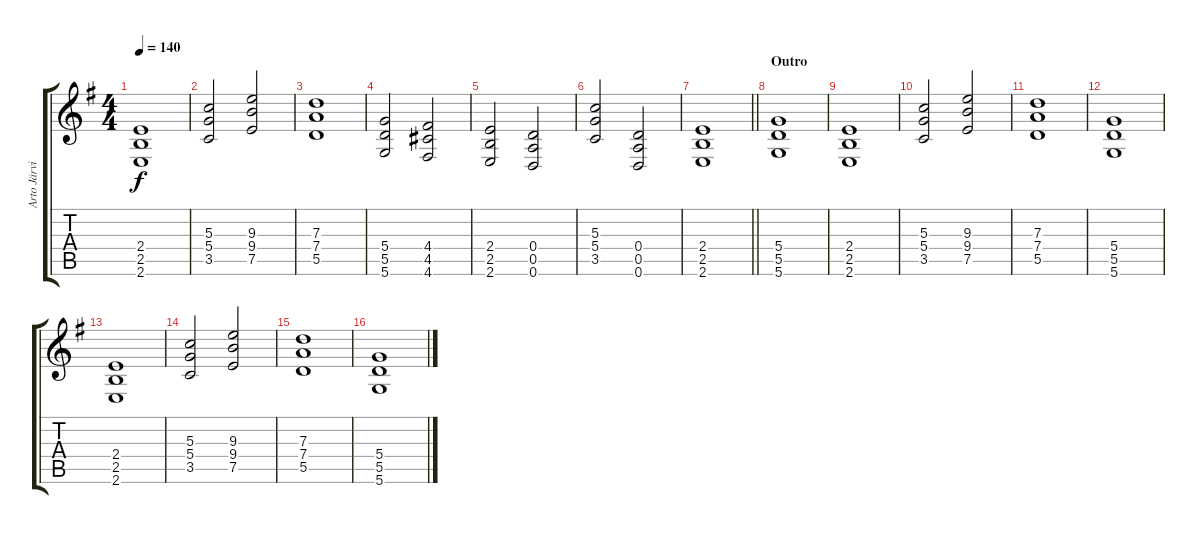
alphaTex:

\track ("Arto Järvinen" "Arto Järvi") {instrument overdrivenguitar}
\staff {score tabs}
\tuning (E4 B3 G3 D3 A2 D2) {hide}
\ts (4 4)
\tempo 140
\clef g2
\ks eminor
(2.4 2.5 2.6).1{dy f} |
(5.3 5.4 3.5).2 (9.3 9.4 7.5).2 |
(7.3 7.4 5.5).1 |
(5.4 5.5 5.6).2 (4.4 4.5 4.6).2 |
(2.4 2.5 2.6).2 (0.4 0.5 0.6).2 |
(5.3 5.4 3.5).2 (0.4 0.5 0.6).2 |
\barLineRight lightlight
(2.4 2.5 2.6).1 |
\section ("" "Outro")
(5.4 5.5 5.6).1 |
(2.4 2.5 2.6).1 |
(5.3 5.4 3.5).2 (9.3 9.4 7.5).2 |
(7.3 7.4 5.5).1 |
(5.4 5.5 5.6).1 |
(2.4 2.5 2.6).1 |
(5.3 5.4 3.5).2 (9.3 9.4 7.5).2 |
(7.3 7.4 5.5).1 |
(5.4 5.5 5.6).1
